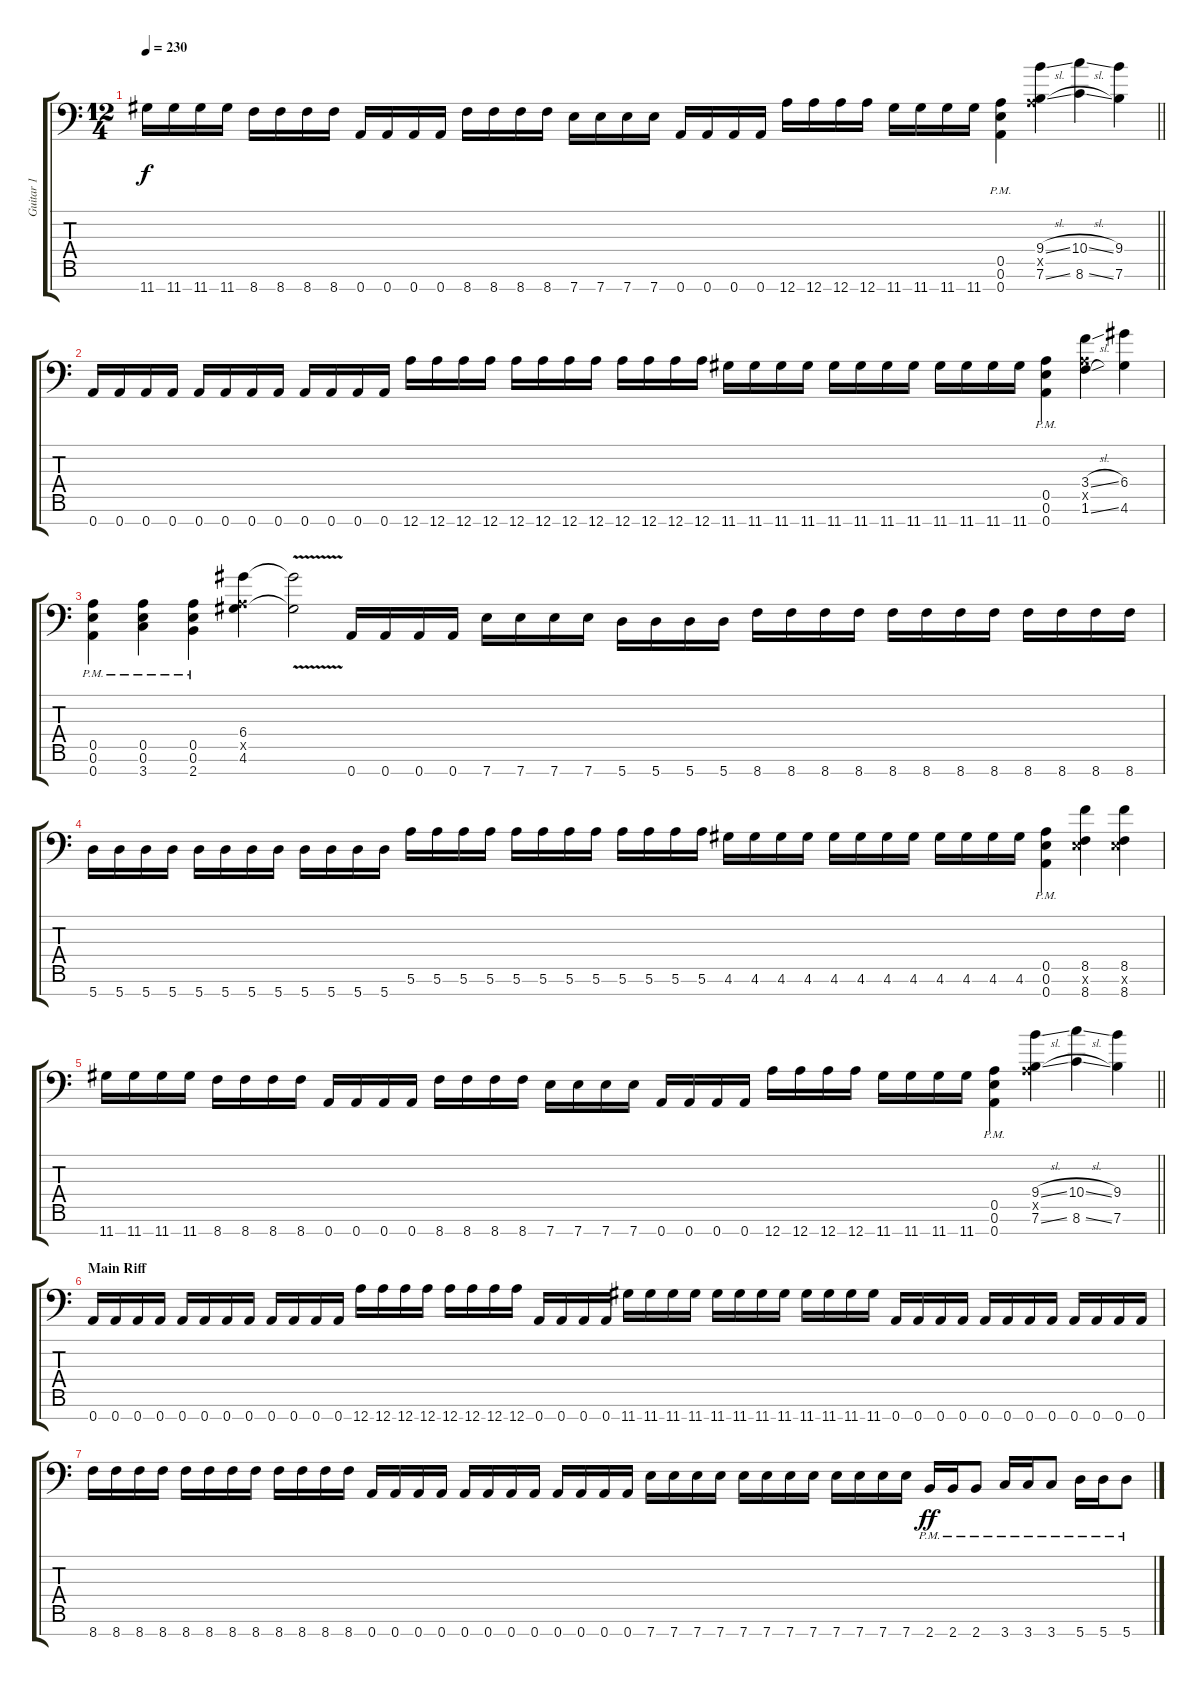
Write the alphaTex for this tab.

\track ("Guitar 1" "Guitar 1") {instrument distortionguitar}
\staff {score tabs}
\tuning (E4 B3 G3 D3 A2 E2 A1) {hide}
\ts (12 4)
\tempo 230
\clef f4
\barLineRight lightlight
\ks c
11.7.16{dy f} 11.7.16 11.7.16 11.7.16 8.7.16 8.7.16 8.7.16 8.7.16 0.7.16 0.7.16 0.7.16 0.7.16 8.7.16 8.7.16 8.7.16 8.7.16 7.7.16 7.7.16 7.7.16 7.7.16 0.7.16 0.7.16 0.7.16 0.7.16 12.7.16 12.7.16 12.7.16 12.7.16 11.7.16 11.7.16 11.7.16 11.7.16 (0.5{pm} 0.6{pm} 0.7{pm}).4 (9.4{sl} 0.5{x} 7.6{sl}).4 (10.4{sl} 8.6{sl}).4 (9.4 7.6).4 |
0.7.16 0.7.16 0.7.16 0.7.16 0.7.16 0.7.16 0.7.16 0.7.16 0.7.16 0.7.16 0.7.16 0.7.16 12.7.16 12.7.16 12.7.16 12.7.16 12.7.16 12.7.16 12.7.16 12.7.16 12.7.16 12.7.16 12.7.16 12.7.16 11.7.16 11.7.16 11.7.16 11.7.16 11.7.16 11.7.16 11.7.16 11.7.16 11.7.16 11.7.16 11.7.16 11.7.16 (0.5{pm} 0.6{pm} 0.7{pm}).4 (3.4{sl} 0.5{x} 1.6{sl}).4 (6.4 4.6).4 |
(0.5{pm} 0.6{pm} 0.7{pm}).4 (0.5{pm} 0.6{pm} 3.7{pm}).4 (0.5{pm} 0.6{pm} 2.7{pm}).4 (6.4 0.5{x} 4.6).4 (6.4{v t} 4.6{v t}).2 0.7.16 0.7.16 0.7.16 0.7.16 7.7.16 7.7.16 7.7.16 7.7.16 5.7.16 5.7.16 5.7.16 5.7.16 8.7.16 8.7.16 8.7.16 8.7.16 8.7.16 8.7.16 8.7.16 8.7.16 8.7.16 8.7.16 8.7.16 8.7.16 |
5.7.16 5.7.16 5.7.16 5.7.16 5.7.16 5.7.16 5.7.16 5.7.16 5.7.16 5.7.16 5.7.16 5.7.16 5.6.16 5.6.16 5.6.16 5.6.16 5.6.16 5.6.16 5.6.16 5.6.16 5.6.16 5.6.16 5.6.16 5.6.16 4.6.16 4.6.16 4.6.16 4.6.16 4.6.16 4.6.16 4.6.16 4.6.16 4.6.16 4.6.16 4.6.16 4.6.16 (0.5{pm} 0.6{pm} 0.7{pm}).4 (8.5 0.6{x} 8.7).4 (8.5 0.6{x} 8.7).4 |
\barLineRight lightlight
11.7.16 11.7.16 11.7.16 11.7.16 8.7.16 8.7.16 8.7.16 8.7.16 0.7.16 0.7.16 0.7.16 0.7.16 8.7.16 8.7.16 8.7.16 8.7.16 7.7.16 7.7.16 7.7.16 7.7.16 0.7.16 0.7.16 0.7.16 0.7.16 12.7.16 12.7.16 12.7.16 12.7.16 11.7.16 11.7.16 11.7.16 11.7.16 (0.5{pm} 0.6{pm} 0.7{pm}).4 (9.4{sl} 0.5{x} 7.6{sl}).4 (10.4{sl} 8.6{sl}).4 (9.4 7.6).4 |
\section ("" "Main Riff")
0.7.16 0.7.16 0.7.16 0.7.16 0.7.16 0.7.16 0.7.16 0.7.16 0.7.16 0.7.16 0.7.16 0.7.16 12.7.16 12.7.16 12.7.16 12.7.16 12.7.16 12.7.16 12.7.16 12.7.16 0.7.16 0.7.16 0.7.16 0.7.16 11.7.16 11.7.16 11.7.16 11.7.16 11.7.16 11.7.16 11.7.16 11.7.16 11.7.16 11.7.16 11.7.16 11.7.16 0.7.16 0.7.16 0.7.16 0.7.16 0.7.16 0.7.16 0.7.16 0.7.16 0.7.16 0.7.16 0.7.16 0.7.16 |
8.7.16 8.7.16 8.7.16 8.7.16 8.7.16 8.7.16 8.7.16 8.7.16 8.7.16 8.7.16 8.7.16 8.7.16 0.7.16 0.7.16 0.7.16 0.7.16 0.7.16 0.7.16 0.7.16 0.7.16 0.7.16 0.7.16 0.7.16 0.7.16 7.7.16 7.7.16 7.7.16 7.7.16 7.7.16 7.7.16 7.7.16 7.7.16 7.7.16 7.7.16 7.7.16 7.7.16 2.7{pm}.16{dy ff} 2.7{pm}.16 2.7{pm}.8 3.7{pm}.16 3.7{pm}.16 3.7{pm}.8 5.7{pm}.16 5.7{pm}.16 5.7{pm}.8
